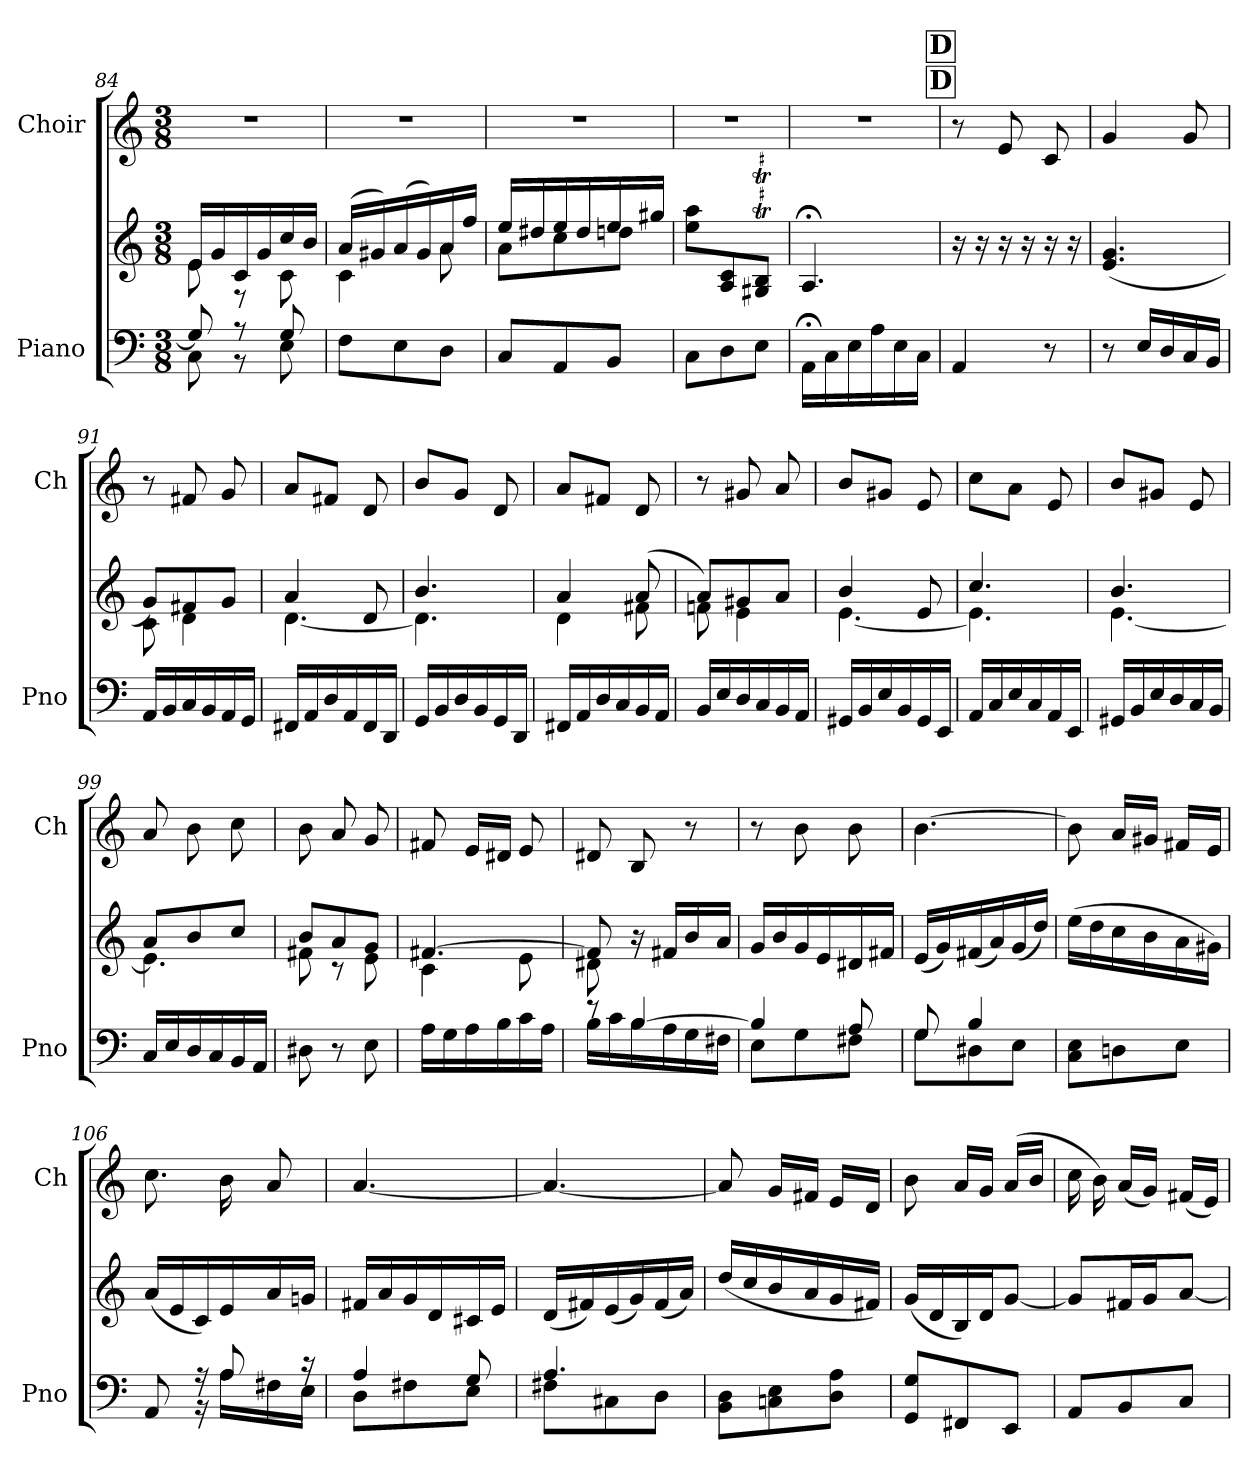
**kern	**kern	**kern
*part2	*part2	*part1
*staff3	*staff2	*staff1
*I"Piano	*	*I"Choir
*I'Pno	*	*I'Ch
*clefF4	*clefG2	*clefG2
*k[]	*k[]	*k[]
*C:	*C:	*C:
*M3/8	*M3/8	*M3/8
=84	=84	=84
*^	*^	*
8G/]	8C\	16e/LL	8e\	4.r
.	.	16g/	.	.
8r	8r	16c/	8rF	.
.	.	16g/	.	.
8G/	8E\	16cc/	8c\	.
.	.	16b/JJ	.	.
*v	*v	*	*	*
=85	=85	=85	=85
8F\L	(16a/LL	4c\	4.r
.	16g#X/)	.	.
8E\	(16a/	.	.
.	16g#/)	.	.
8D\J	16a/	8a\	.
.	16ff/JJ	.	.
=86	=86	=86	=86
8C/L	16ee/LL	8a\L	4.r
.	16dd#X/	.	.
8AA/	16ee/	8cc\	.
.	16dd#/	.	.
8BB/J	16ee/	8ddn\J	.
.	16gg#X/JJ	.	.
*	*v	*v	*
=87	=87	=87
8C\L	8ee\ 8aa\L	4.r
8D\	8A/ 8c/	.
8E\J	8G#X/T 8B/TJ	.
=88	=88	=88
16AA;<\LL	4.A;</	4.r
16C\	.	.
16E\	.	.
16A\	.	.
16E\	.	.
16C\JJ	.	.
!!LO:REH:place=s1:a:t=D
!!LO:REH:place=s1:a:t=D
=89	=89	=89
4AA/	16r	8r
.	16r	.
.	16r	8e/
.	16r	.
8r	16r	8c/
.	16r	.
=90	=90	=90
8r	(4.e/ 4.g/	4g/
16E/LL	.	.
16D/	.	.
16C/	.	8g/
16BB/JJ	.	.
!!LO:LB:g=z
=91	=91	=91
*	*^	*
16AA/LL	8g/L)	8c\	8r
16BB/	.	.	.
16C/	8f#X/	4d\	8f#X/
16BB/	.	.	.
16AA/	8g/J	.	8g/
16GG/JJ	.	.	.
=92	=92	=92	=92
16FF#X/LL	4a/	[4.d\	8a/L
16AA/	.	.	.
16D/	.	.	8f#X/J
16AA/	.	.	.
16FF#/	8d/	.	8d/
16DD/JJ	.	.	.
=93	=93	=93	=93
16GG/LL	4.b/	4.d\]	8b/L
16BB/	.	.	.
16D/	.	.	8g/J
16BB/	.	.	.
16GG/	.	.	8d/
16DD/JJ	.	.	.
=94	=94	=94	=94
16FF#X/LL	4a/	4d\	8a/L
16AA/	.	.	.
16D/	.	.	8f#X/J
16C/	.	.	.
16BB/	(8a/	8f#X\	8d/
16AA/JJ	.	.	.
=95	=95	=95	=95
16BB/LL	8a/L)	8fn\	8r
16E/	.	.	.
16D/	8g#X/	4e\	8g#X/
16C/	.	.	.
16BB/	8a/J	.	8a/
16AA/JJ	.	.	.
=96	=96	=96	=96
16GG#X/LL	4b/	[4.e\	8b/L
16BB/	.	.	.
16E/	.	.	8g#X/J
16BB/	.	.	.
16GG#/	8e/	.	8e/
16EE/JJ	.	.	.
=97	=97	=97	=97
16AA/LL	4.cc/	4.e\]	8cc\L
16C/	.	.	.
16E/	.	.	8a\J
16C/	.	.	.
16AA/	.	.	8e/
16EE/JJ	.	.	.
!!LO:LB:g=z
=98	=98	=98	=98
16GG#X/LL	4.b/	[4.e\	8b/L
16BB/	.	.	.
16E/	.	.	8g#X/J
16D/	.	.	.
16C/	.	.	8e/
16BB/JJ	.	.	.
=99	=99	=99	=99
16C/LL	8a/L	4.e\]	8a/
16E/	.	.	.
16D/	8b/	.	8b\
16C/	.	.	.
16BB/	8cc/J	.	8cc\
16AA/JJ	.	.	.
=100	=100	=100	=100
8D#X\	8b/L	8f#X\	8b\
8r	8a/	8rc	8a/
8E\	8g/J	8e\	8g/
=101	=101	=101	=101
16A\LL	[4.f#X/	4c\	8f#X/
16G\	.	.	.
16A\	.	.	16e/LL
16B\	.	.	16d#X/JJ
16c\	.	8e\	8e/
16A\JJ	.	.	.
=102	=102	=102	=102
*^	*	*	*
8re	16B\LL	8f#/]	8d#X\	8d#X/
.	16c\	.	.	.
[4B/	16B\	16r	4ryy	8B/
.	16A\	16f#/LL	.	.
.	16G\	16b/	.	8r
.	16F#X\JJ	16a/JJ	.	.
*	*	*v	*v	*
=103	=103	=103	=103
4B/]	8E\L	16g/LL	8r
.	.	16b/	.
.	8G\	16g/	8b\
.	.	16e/	.
8A/	8F#X\J	16d#X/	8b\
.	.	16f#X/JJ	.
=104	=104	=104	=104
8G/	8G\L	(16e/LL	[4.b\
.	.	16g/)	.
4B/	8D#X\	(16f#X/	.
.	.	16a/)	.
.	8E\J	(16g/	.
.	.	16dd/JJ)	.
*v	*v	*	*
=105	=105	=105
8C\ 8E\L	(16ee\LL	8b\]
.	16dd\	.
8Dn\	16cc\	16a/LL
.	16b\	16g#X/JJ
8E\J	16a\	16f#X/LL
.	16g#X\JJ)	16e/JJ
!!LO:LB:g=z
=106	=106	=106
*^	*	*
8AA/	8ryy	(16a/LL	8.cc\
.	.	16e/	.
16r	16r	16c/)	.
8A/	16A\LL	16e/	16b\
.	16F#X\	16a/	8a/
16rc	16E\JJ	16gn/JJ	.
=107	=107	=107	=107
4A/	8D\L	16f#X/LL	[4.a/
.	.	16a/	.
.	8F#X\	16g/	.
.	.	16d/	.
8G/	8E\J	16c#X/	.
.	.	16e/JJ	.
=108	=108	=108	=108
4.A/	8F#X\L	(16d/LL	4.a/_
.	.	16f#X/)	.
.	8C#X\	(16e/	.
.	.	16g/)	.
.	8D\J	(16f#/	.
.	.	16a/JJ)	.
*v	*v	*	*
=109	=109	=109
8BB\ 8D\L	(16dd/LL	8a/]
.	16cc/	.
8Cn\ 8E\	16b/	16g/LL
.	16a/	16f#X/JJ
8D\ 8A\J	16g/	16e/LL
.	16f#X/JJ)	16d/JJ
=110	=110	=110
8GG/ 8G/L	(16g/LL	8b\
.	16d/	.
8FF#X/	16B/)	16a/LL
.	16d/J	16g/JJ
8EE/J	[8g/J	(16a/LL
.	.	16b/JJ
=111	=111	=111
8AA/L	8g/L]	16cc\
.	.	16b\)
8BB/	16f#X/L	(16a/LL
.	16g/J	16g/JJ)
8C/J	[8a/J	(16f#X/LL
.	.	16e/JJ)
=	=	=
*-	*-	*-
